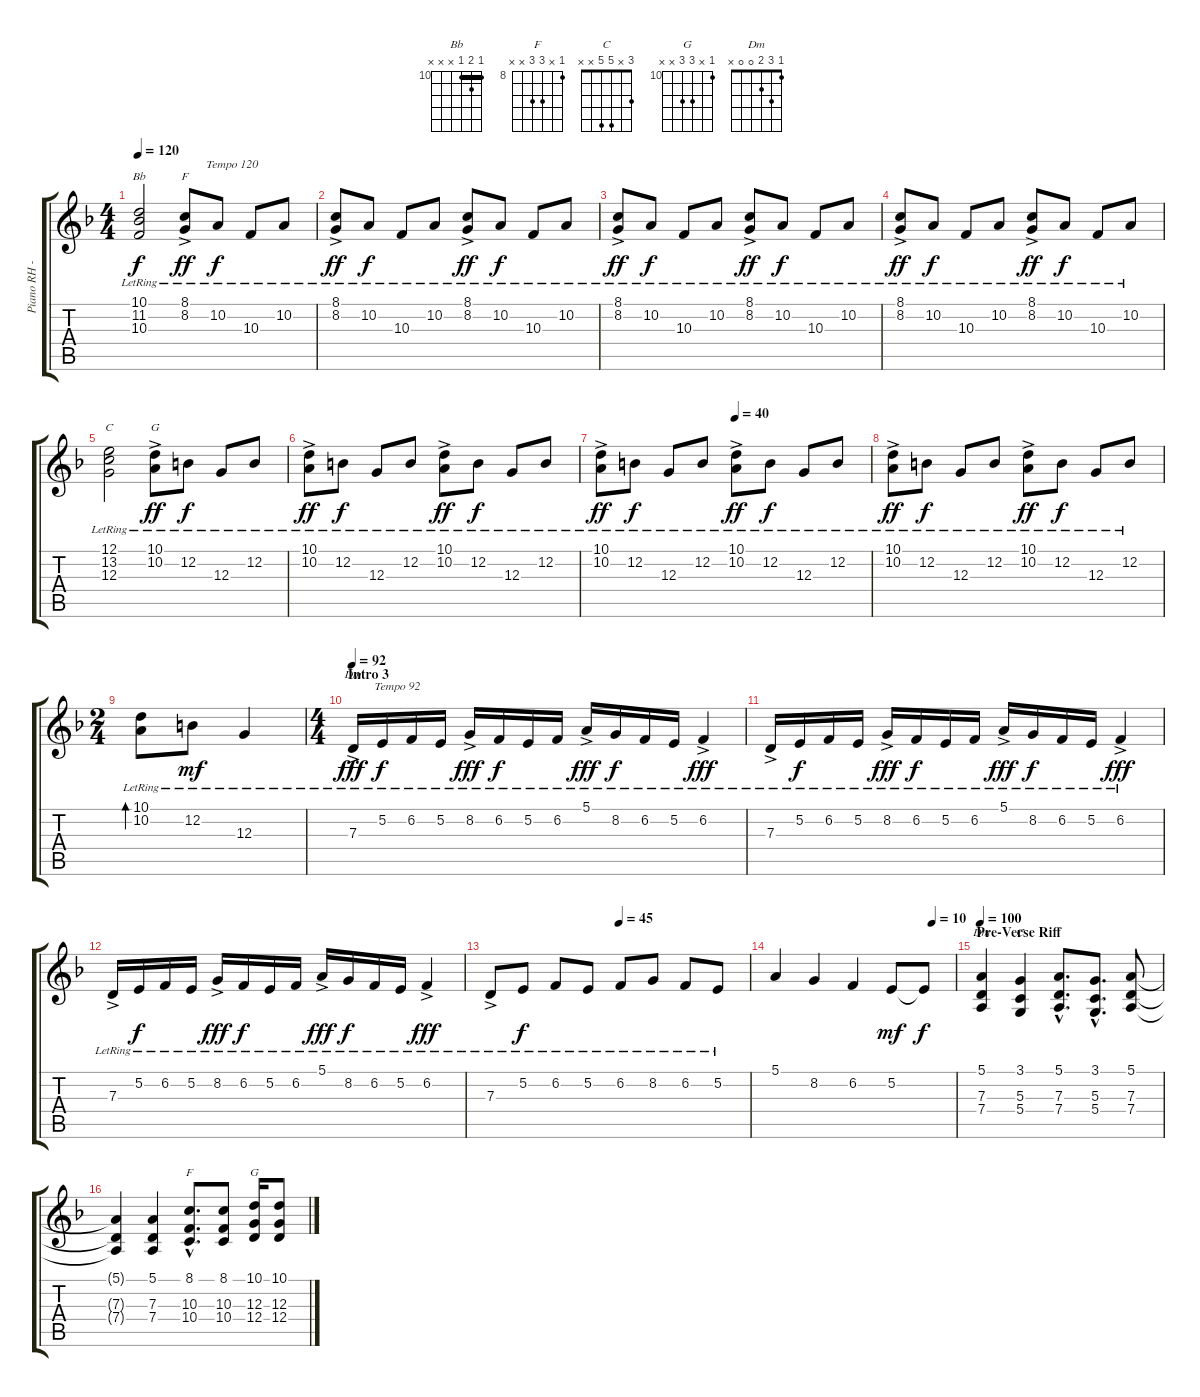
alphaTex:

\track ("Piano RH - Jon Oliva" "Piano RH -") {instrument acousticgrandpiano}
\staff {score tabs}
\tuning (E4 B3 G3 D3 A2 E2) {hide}
\chord ("Bb" 10 11 10 x x x) {firstfret 10 barre 10}
\chord ("F" 1 1 2 3 0 1) {barre 1}
\chord ("C" 12 13 12 x x x) {firstfret 12 barre 12}
\chord ("G" 3 0 0 0 2 3)
\chord ("Dm" 1 3 2 0 x x)
\chord ("Dm" 1 3 2 0 0 x)
\chord ("C" 3 x 5 5 x x)
\chord ("F" 8 x 10 10 x x) {firstfret 8}
\chord ("G" 10 x 12 12 x x) {firstfret 10}
\ts (4 4)
\tempo 120
\clef g2
\ks f
(10.1{lr} 11.2{lr} 10.3{lr}).2{ch "Bb" dy f} (8.1{ac lr} 8.2{lr}).8{ch "F" txt "       Tempo 120" dy ff} 10.2{lr}.8{dy f} 10.3{lr}.8 10.2{lr}.8 |
(8.1{ac lr} 8.2{lr}).8{dy ff} 10.2{lr}.8{dy f} 10.3{lr}.8 10.2{lr}.8 (8.1{ac lr} 8.2{lr}).8{dy ff} 10.2{lr}.8{dy f} 10.3{lr}.8 10.2{lr}.8 |
(8.1{ac lr} 8.2{lr}).8{dy ff} 10.2{lr}.8{dy f} 10.3{lr}.8 10.2{lr}.8 (8.1{ac lr} 8.2{lr}).8{dy ff} 10.2{lr}.8{dy f} 10.3{lr}.8 10.2{lr}.8 |
(8.1{ac lr} 8.2{lr}).8{dy ff} 10.2{lr}.8{dy f} 10.3{lr}.8 10.2{lr}.8 (8.1{ac lr} 8.2{lr}).8{dy ff} 10.2{lr}.8{dy f} 10.3{lr}.8 10.2{lr}.8 |
(12.1{lr} 13.2{lr} 12.3{lr}).2{ch "C"} (10.1{ac lr} 10.2{lr}).8{ch "G" dy ff} 12.2{lr}.8{dy f} 12.3{lr}.8 12.2{lr}.8 |
(10.1{ac lr} 10.2{lr}).8{dy ff} 12.2{lr}.8{dy f} 12.3{lr}.8 12.2{lr}.8 (10.1{ac lr} 10.2{lr}).8{dy ff} 12.2{lr}.8{dy f} 12.3{lr}.8 12.2{lr}.8 |
\tempo (40 0.5)
(10.1{ac lr} 10.2{lr}).8{dy ff} 12.2{lr}.8{dy f} 12.3{lr}.8 12.2{lr}.8 (10.1{ac lr} 10.2{lr}).8{dy ff} 12.2{lr}.8{dy f} 12.3{lr}.8 12.2{lr}.8 |
(10.1{ac lr} 10.2{lr}).8{dy ff} 12.2{lr}.8{dy f} 12.3{lr}.8 12.2{lr}.8 (10.1{ac lr} 10.2{lr}).8{dy ff} 12.2{lr}.8{dy f} 12.3{lr}.8 12.2{lr}.8 |
\ts (2 4)
(10.1{lr} 10.2{lr}).8{bd 120} 12.2{lr}.8{dy mf} 12.3{lr}.4 |
\ts (4 4)
\section ("" "Intro 3")
\tempo 92
7.3{ac lr}.16{ch "Dm" txt "       Tempo 92" dy fff} 5.2{lr}.16{dy f} 6.2{lr}.16 5.2{lr}.16 8.2{ac lr}.16{dy fff} 6.2{lr}.16{dy f} 5.2{lr}.16 6.2{lr}.16 5.1{ac lr}.16{dy fff} 8.2{lr}.16{dy f} 6.2{lr}.16 5.2{lr}.16 6.2{ac lr}.4{dy fff} |
7.3{ac lr}.16 5.2{lr}.16{dy f} 6.2{lr}.16 5.2{lr}.16 8.2{ac lr}.16{dy fff} 6.2{lr}.16{dy f} 5.2{lr}.16 6.2{lr}.16 5.1{ac lr}.16{dy fff} 8.2{lr}.16{dy f} 6.2{lr}.16 5.2{lr}.16 6.2{ac lr}.4{dy fff} |
7.3{ac lr}.16 5.2{lr}.16{dy f} 6.2{lr}.16 5.2{lr}.16 8.2{ac lr}.16{dy fff} 6.2{lr}.16{dy f} 5.2{lr}.16 6.2{lr}.16 5.1{ac lr}.16{dy fff} 8.2{lr}.16{dy f} 6.2{lr}.16 5.2{lr}.16 6.2{ac lr}.4{dy fff} |
\tempo (45 0.5)
7.3{ac lr}.8 5.2{lr}.8{dy f} 6.2{lr}.8 5.2{lr}.8 6.2{lr}.8 8.2{lr}.8 6.2{lr}.8 5.2{lr}.8 |
\tempo (10 0.875)
5.1.4 8.2.4 6.2.4 5.2.8{dy mf} 5.2{t}.8{dy f} |
\section ("" "Pre-Verse Riff")
\tempo 100
(5.1 7.3 7.4).4{ch "Dm"} (3.1 5.3 5.4).4{ch "C"} (5.1{hac} 7.3{hac} 7.4{hac}).8{d} (3.1{hac} 5.3{hac} 5.4{hac}).8{d} (5.1 7.3 7.4).8 |
(5.1{t} 7.3{t} 7.4{t}).4 (5.1 7.3 7.4).4 (8.1{hac} 10.3{hac} 10.4{hac}).8{d ch "F"} (8.1 10.3 10.4).8 (10.1 12.3 12.4).16{ch "G"} (10.1 12.3 12.4).8
